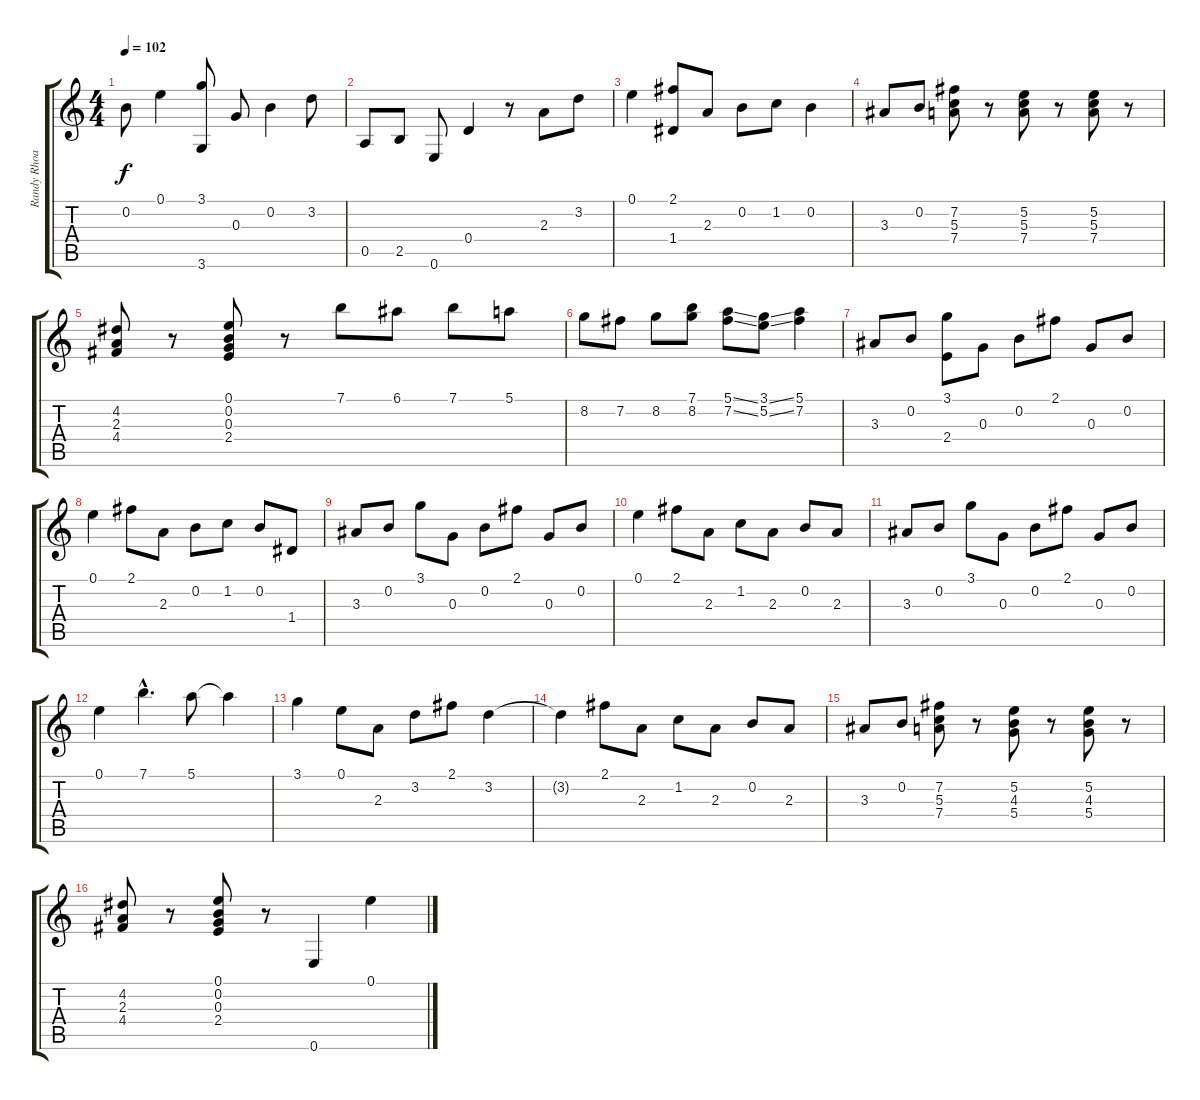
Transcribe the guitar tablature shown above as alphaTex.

\track ("Randy Rhoads" "Randy Rhoa") {instrument acousticguitarsteel}
\staff {score tabs}
\tuning (E4 B3 G3 D3 A2 E2) {hide}
\ts (4 4)
\tempo 102
\clef g2
\ks c
0.2.8{dy f} 0.1.4 (3.1 3.6).8 0.3.8 0.2.4 3.2.8 |
0.5.8 2.5.8 0.6.8 0.4.4 r.8 2.3.8 3.2.8 |
0.1.4 (2.1 1.4).8 2.3.8 0.2.8 1.2.8 0.2.4 |
3.3.8 0.2.8 (7.2 5.3 7.4).8 r.8 (5.2 5.3 7.4).8 r.8 (5.2 5.3 7.4).8 r.8 |
(4.2 2.3 4.4).8 r.8 (0.1 0.2 0.3 2.4).8 r.8 7.1.8 6.1.8 7.1.8 5.1.8 |
8.2.8 7.2.8 8.2.8 (7.1 8.2).8 (5.1{ss} 7.2{ss}).8 (3.1{ss} 5.2{ss}).8 (5.1 7.2).4 |
3.3.8 0.2.8 (3.1 2.4).8 0.3.8 0.2.8 2.1.8 0.3.8 0.2.8 |
0.1.4 2.1.8 2.3.8 0.2.8 1.2.8 0.2.8 1.4.8 |
3.3.8 0.2.8 3.1.8 0.3.8 0.2.8 2.1.8 0.3.8 0.2.8 |
0.1.4 2.1.8 2.3.8 1.2.8 2.3.8 0.2.8 2.3.8 |
3.3.8 0.2.8 3.1.8 0.3.8 0.2.8 2.1.8 0.3.8 0.2.8 |
0.1.4 7.1{hac}.4{d} 5.1.8 5.1{t}.4 |
3.1.4 0.1.8 2.3.8 3.2.8 2.1.8 3.2.4 |
3.2{t}.4 2.1.8 2.3.8 1.2.8 2.3.8 0.2.8 2.3.8 |
3.3.8 0.2.8 (7.2 5.3 7.4).8 r.8 (5.2 4.3 5.4).8 r.8 (5.2 4.3 5.4).8 r.8 |
(4.2 2.3 4.4).8 r.8 (0.1 0.2 0.3 2.4).8 r.8 0.6.4 0.1.4
